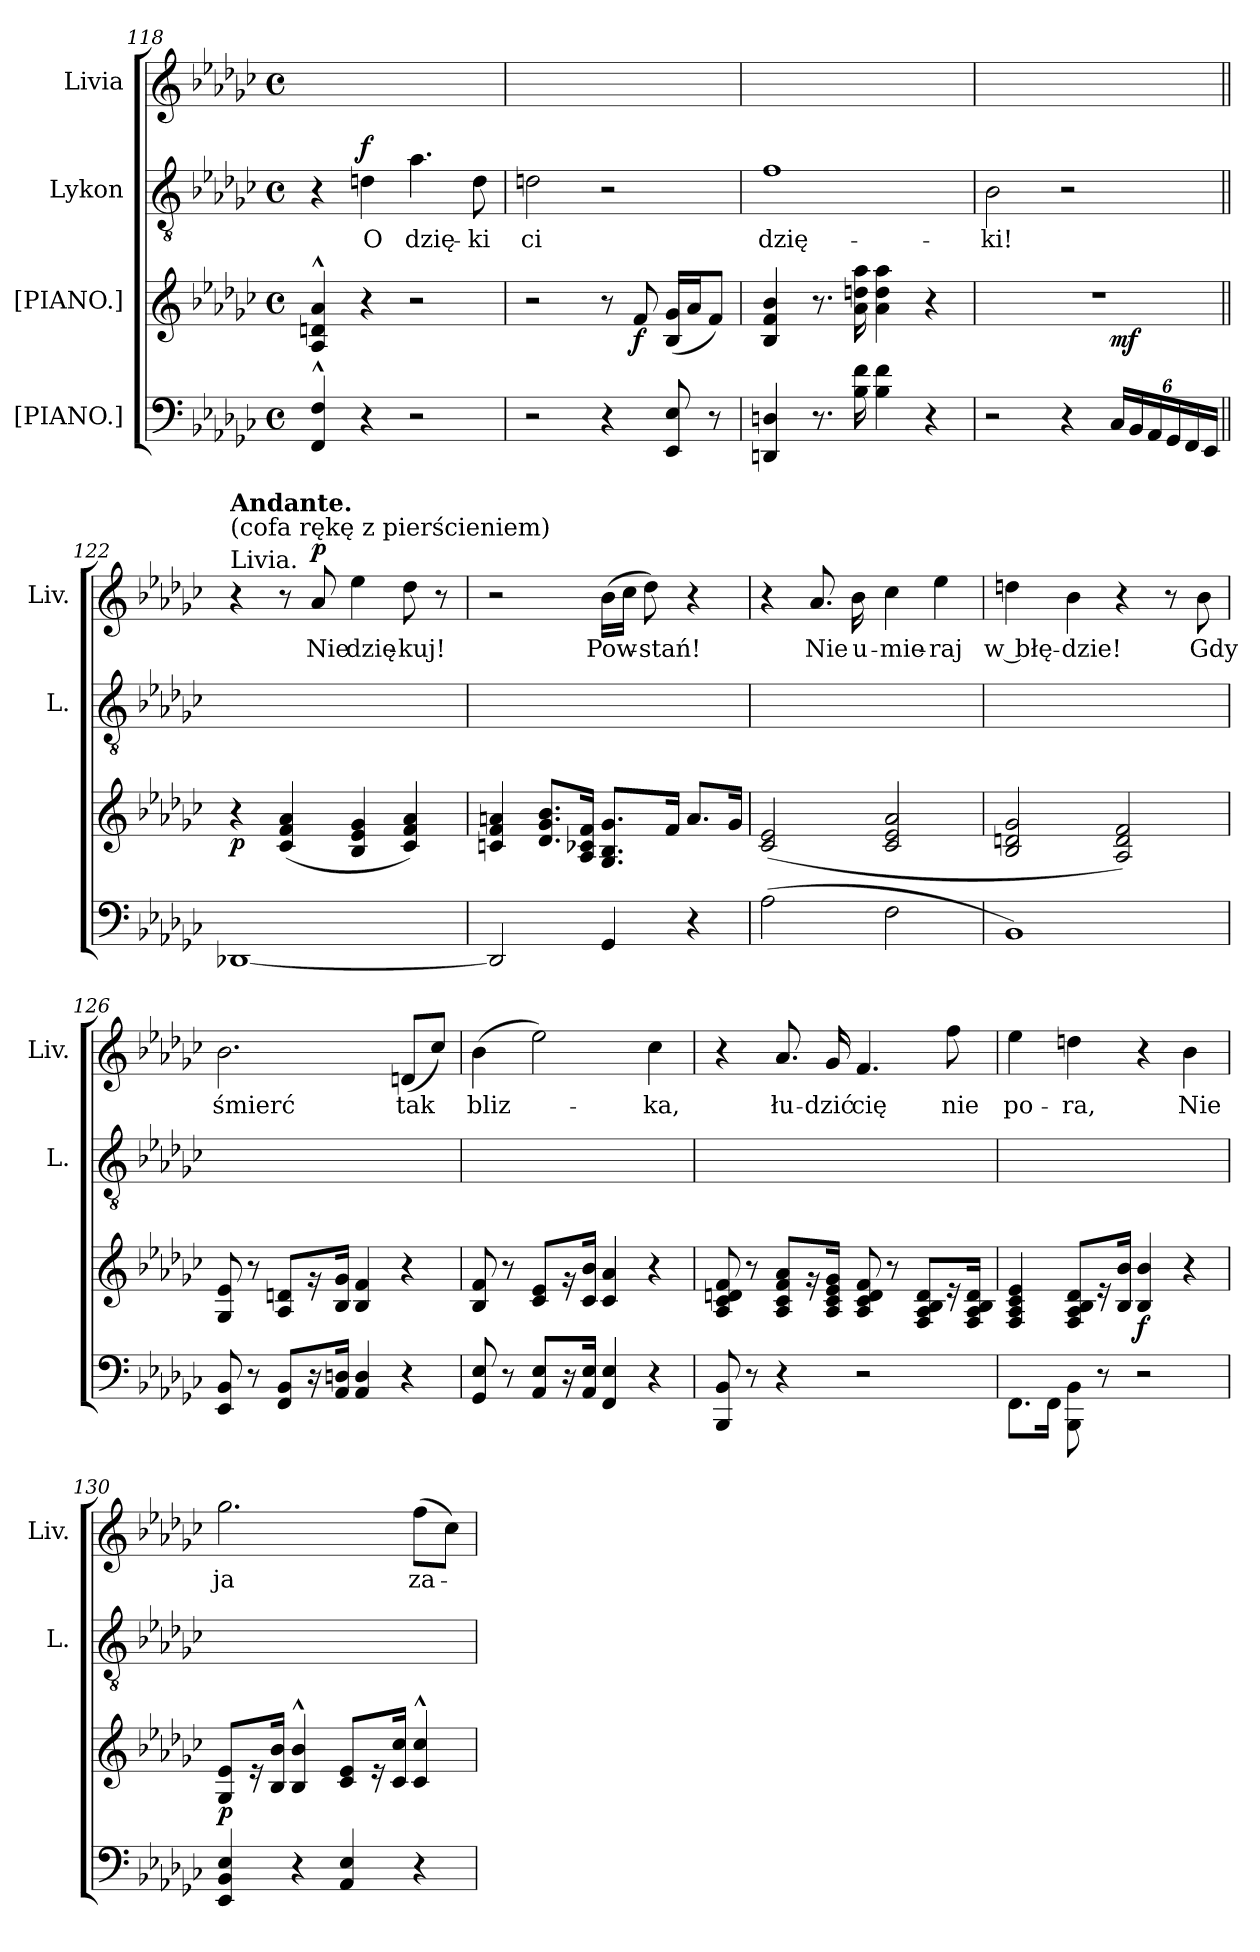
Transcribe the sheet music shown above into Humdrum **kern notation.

**kern	**kern	**dynam	**kern	**text	**dynam	**kern	**text	**dynam
*part4	*part3	*part3	*part2	*part2	*part2	*part1	*part1	*part1
*staff4	*staff3	*staff3	*staff2	*staff2	*staff2	*staff1	*staff1	*staff1
*I"[PIANO.]	*I"[PIANO.]	*	*I"Lykon	*	*	*I"Livia	*	*
*	*	*	*I'L.	*	*	*I'Liv.	*	*
*clefF4	*clefG2	*	*clefGv2	*	*	*clefG2	*	*
*k[b-e-a-d-g-c-]	*k[b-e-a-d-g-c-]	*	*k[b-e-a-d-g-c-]	*	*	*k[b-e-a-d-g-c-]	*	*
*M4/4	*M4/4	*	*M4/4	*	*	*M4/4	*	*
*met(c)	*met(c)	*	*met(c)	*	*	*met(c)	*	*
=118	=118	=118	=118	=118	=118	=118	=118	=118
4FF^^/ 4F^^/	4A-^^/ 4dn^^/ 4a-^^/	.	4r	.	.	1ryy	.	.
!	!	!	!	!	!LO:DY:a	!	!	!
4r	4r	.	4dn\	O	f	.	.	.
2r	2r	.	4.a-\	dzię-	.	.	.	.
.	.	.	8d\	-ki	.	.	.	.
=119	=119	=119	=119	=119	=119	=119	=119	=119
2r	2r	.	2dn\	ci	.	1ryy	.	.
4r	8r	.	2r	.	.	.	.	.
.	8f/	f	.	.	.	.	.	.
8EE-/ 8E-/	(16B-/ 16g-/LL	.	.	.	.	.	.	.
.	16a-/J	.	.	.	.	.	.	.
8r	8f/J)	.	.	.	.	.	.	.
=120	=120	=120	=120	=120	=120	=120	=120	=120
4DDn/ 4Dn/	4B-/ 4f/ 4b-/	.	1f	dzię-	.	1ryy	.	.
8.r	8.r	.	.	.	.	.	.	.
16B-\ 16f\	16a-\ 16ddn\ 16aa-\	.	.	.	.	.	.	.
4B-\ 4f\	4a-\ 4dd\ 4aa-\	.	.	.	.	.	.	.
4r	4r	.	.	.	.	.	.	.
=121	=121	=121	=121	=121	=121	=121	=121	=121
*	*^	*	*	*	*	*	*	*
2r	1r	2.ryy	.	2B-\	-ki!	.	1ryy	.	.
4r	.	.	.	2r	.	.	.	.	.
24C-/LL	.	4ryy	mf	.	.	.	.	.	.
24BB-/	.	.	.	.	.	.	.	.	.
24AA-/	.	.	.	.	.	.	.	.	.
24GG-/	.	.	.	.	.	.	.	.	.
24FF/	.	.	.	.	.	.	.	.	.
24EE-/JJ	.	.	.	.	.	.	.	.	.
=122||	=122||	=122||	=122||	=122||	=122||	=122||	=122||	=122||	=122||
!	!	!	!	!	!	!	!LO:TX:a:t=(cofa rękę z pierścieniem)	!	!
!	!	!	!	!	!	!	!LO:TX:a:B:t=Andante.	!	!
!	!	!	!	!	!	!	!LO:TX:a:t=Livia.	!	!
!	!LO:TX:a:B:t=Andante.	!	!	!	!	!	!	!	!
*	*v	*v	*	*	*	*	*	*	*
[1DD-X	4r	p	1ryy	.	.	4r	.	.
.	(4c-/ 4f/ 4a-/	.	.	.	.	8r	.	.
!	!	!	!	!	!	!	!	!LO:DY:a
.	.	.	.	.	.	8a-/	Nie	p
.	4B-/ 4e-/ 4g-/	.	.	.	.	4ee-\	dzię-	.
.	4c-/ 4f/ 4a-/)	.	.	.	.	8dd-\	-kuj!	.
.	.	.	.	.	.	8r	.	.
=123	=123	=123	=123	=123	=123	=123	=123	=123
2DD-/]	4cn/ 4f/ 4an/	.	1ryy	.	.	2r	.	.
.	8.d-/ 8.g-/ 8.b-/L	.	.	.	.	.	.	.
.	16A-/ 16c-X/ 16f/Jk	.	.	.	.	.	.	.
4GG-/	8.G-/ 8.B-/ 8.g-/L	.	.	.	.	(16b-\LL	Pow-	.
.	.	.	.	.	.	16cc-\JJ	.	.
.	.	.	.	.	.	8dd-\)	-stań!	.
.	16f/Jk	.	.	.	.	.	.	.
4r	8.a/L	.	.	.	.	4r	.	.
.	16g-/Jk	.	.	.	.	.	.	.
=124	=124	=124	=124	=124	=124	=124	=124	=124
(>2A-\	(>2c-/ 2e-/	.	1ryy	.	.	4r	.	.
.	.	.	.	.	.	8.a-/	Nie	.
.	.	.	.	.	.	16b-\	u-	.
2F\	2c-/ 2e-/ 2a-/	.	.	.	.	4cc-\	-mie-	.
.	.	.	.	.	.	4ee-\	-raj	.
=125	=125	=125	=125	=125	=125	=125	=125	=125
1BB-)	2B-/ 2dn/ 2g-/	.	1ryy	.	.	4ddn\	w błę-	.
.	.	.	.	.	.	4b-\	-dzie!	.
.	2A-/ 2d/ 2f/)	.	.	.	.	4r	.	.
.	.	.	.	.	.	8r	.	.
.	.	.	.	.	.	8b-\	Gdy	.
=126	=126	=126	=126	=126	=126	=126	=126	=126
8EE-/ 8BB-/	8G-/ 8e-/	.	1ryy	.	.	2.b-\	śmierć	.
8r	8r	.	.	.	.	.	.	.
8FF/ 8BB-/L	8A-/ 8dn/L	.	.	.	.	.	.	.
16r	16rg	.	.	.	.	.	.	.
16AA-/ 16Dn/Jk	16B-/ 16g-/Jk	.	.	.	.	.	.	.
4AA-/ 4D/	4B-/ 4f/	.	.	.	.	.	.	.
4r	4r	.	.	.	.	(8dn/L	tak	.
.	.	.	.	.	.	8cc-/J)	.	.
=127	=127	=127	=127	=127	=127	=127	=127	=127
8GG-/ 8E-/	8B-/ 8f/	.	1ryy	.	.	(4b-\	bliz-	.
8r	8r	.	.	.	.	.	.	.
8AA-/ 8E-/L	8c-/ 8e-/L	.	.	.	.	2ee-\)	.	.
16r	16rg	.	.	.	.	.	.	.
16AA-/ 16E-/Jk	16c-/ 16b-/Jk	.	.	.	.	.	.	.
4FF/ 4E-/	4c-/ 4a-/	.	.	.	.	.	.	.
4r	4r	.	.	.	.	4cc-\	-ka,	.
=128	=128	=128	=128	=128	=128	=128	=128	=128
8BBB-/ 8BB-/	8A-/ 8c-/ 8dn/ 8f/	.	1ryy	.	.	4r	.	.
8r	8r	.	.	.	.	.	.	.
4r	8A-/ 8c-/ 8f/ 8a-/L	.	.	.	.	8.a-/	łu-	.
.	16rg	.	.	.	.	.	.	.
.	16A-/ 16c-/ 16e-/ 16g-/Jk	.	.	.	.	16g-/	-dzić	.
2r	8A-/ 8c-/ 8d/ 8f/	.	.	.	.	4.f/	cię	.
.	8r	.	.	.	.	.	.	.
.	8F/ 8A-/ 8B-/ 8d/L	.	.	.	.	.	.	.
.	16re	.	.	.	.	8ff\	nie	.
.	16F/ 16A-/ 16B-/ 16d/Jk	.	.	.	.	.	.	.
=129	=129	=129	=129	=129	=129	=129	=129	=129
8.FF\L	4F/ 4A-/ 4c-/ 4e-/	.	1ryy	.	.	4ee-\	po-	.
16FF\Jk	.	.	.	.	.	.	.	.
8BBB-\ 8BB-\	8F/ 8A-/ 8B-/ 8d-/L	.	.	.	.	4ddn\	-ra,	.
8r	16r	.	.	.	.	.	.	.
.	16B-/ 16b-/Jk	.	.	.	.	.	.	.
2r	4B-/ 4b-/	f	.	.	.	4r	.	.
.	4r	.	.	.	.	4b-\	Nie	.
=130	=130	=130	=130	=130	=130	=130	=130	=130
4EE-/ 4BB-/ 4E-/	8G-/ 8e-/L	p	1ryy	.	.	2.gg-\	ja	.
.	16r	.	.	.	.	.	.	.
.	16B-/ 16b-/Jk	.	.	.	.	.	.	.
4r	4B-^^/ 4b-^^/	.	.	.	.	.	.	.
4AA-/ 4E-/	8c-/ 8e-/L	.	.	.	.	.	.	.
.	16r	.	.	.	.	.	.	.
.	16c-/ 16cc-/Jk	.	.	.	.	.	.	.
4r	4c-^^/ 4cc-^^/	.	.	.	.	(8ff\L	za-	.
.	.	.	.	.	.	8cc-\J)	.	.
=	=	=	=	=	=	=	=	=
*-	*-	*-	*-	*-	*-	*-	*-	*-
